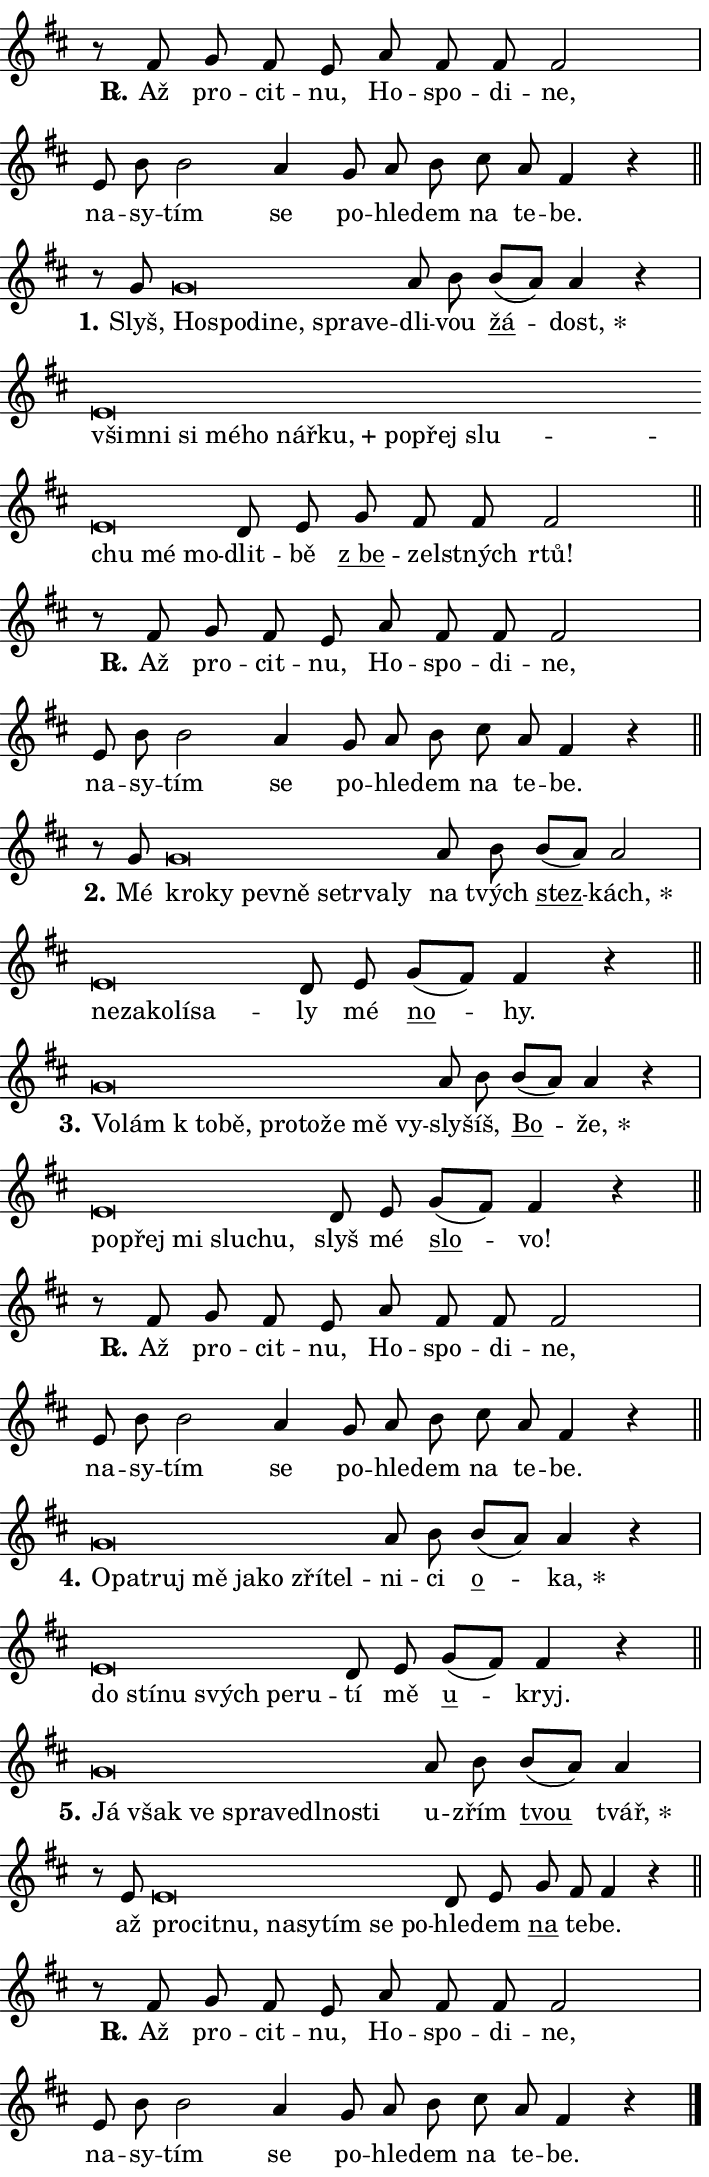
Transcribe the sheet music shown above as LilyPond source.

\version "2.24.0"
\header { tagline = "" }
\paper {
  indent = 0\cm
  top-margin = 0\cm
  right-margin = 0.13\cm % to fit lyric hyphens
  bottom-margin = 0\cm
  left-margin = 0\cm
  paper-width = 12\cm
  page-breaking = #ly:one-page-breaking
  system-system-spacing.basic-distance = #11
  score-system-spacing.basic-distance = #11
  ragged-last = ##f
}


%% Author: Thomas Morley
%% https://lists.gnu.org/archive/html/lilypond-user/2020-05/msg00002.html
#(define (line-position grob)
"Returns position of @var[grob} in current system:
   @code{'start}, if at first time-step
   @code{'end}, if at last time-step
   @code{'middle} otherwise
"
  (let* ((col (ly:item-get-column grob))
         (ln (ly:grob-object col 'left-neighbor))
         (rn (ly:grob-object col 'right-neighbor))
         (col-to-check-left (if (ly:grob? ln) ln col))
         (col-to-check-right (if (ly:grob? rn) rn col))
         (break-dir-left
           (and
             (ly:grob-property col-to-check-left 'non-musical #f)
             (ly:item-break-dir col-to-check-left)))
         (break-dir-right
           (and
             (ly:grob-property col-to-check-right 'non-musical #f)
             (ly:item-break-dir col-to-check-right))))
        (cond ((eqv? 1 break-dir-left) 'start)
              ((eqv? -1 break-dir-right) 'end)
              (else 'middle))))

#(define (tranparent-at-line-position vctor)
  (lambda (grob)
  "Relying on @code{line-position} select the relevant enry from @var{vctor}.
Used to determine transparency,"
    (case (line-position grob)
      ((end) (not (vector-ref vctor 0)))
      ((middle) (not (vector-ref vctor 1)))
      ((start) (not (vector-ref vctor 2))))))

noteHeadBreakVisibility =
#(define-music-function (break-visibility)(vector?)
"Makes @code{NoteHead}s transparent relying on @var{break-visibility}"
#{
  \override NoteHead.transparent =
    #(tranparent-at-line-position break-visibility)
#})

#(define delete-ledgers-for-transparent-note-heads
  (lambda (grob)
    "Reads whether a @code{NoteHead} is transparent.
If so this @code{NoteHead} is removed from @code{'note-heads} from
@var{grob}, which is supposed to be @code{LedgerLineSpanner}.
As a result ledgers are not printed for this @code{NoteHead}"
    (let* ((nhds-array (ly:grob-object grob 'note-heads))
           (nhds-list
             (if (ly:grob-array? nhds-array)
                 (ly:grob-array->list nhds-array)
                 '()))
           ;; Relies on the transparent-property being done before
           ;; Staff.LedgerLineSpanner.after-line-breaking is executed.
           ;; This is fragile ...
           (to-keep
             (remove
               (lambda (nhd)
                 (ly:grob-property nhd 'transparent #f))
               nhds-list)))
      ;; TODO find a better method to iterate over grob-arrays, similiar
      ;; to filter/remove etc for lists
      ;; For now rebuilt from scratch
      (set! (ly:grob-object grob 'note-heads)  '())
      (for-each
        (lambda (nhd)
          (ly:pointer-group-interface::add-grob grob 'note-heads nhd))
        to-keep))))

squashNotes = {
  \override NoteHead.X-extent = #'(-0.2 . 0.2)
  \override NoteHead.Y-extent = #'(-0.75 . 0)
  \override NoteHead.stencil =
    #(lambda (grob)
       (let ((pos (ly:grob-property grob 'staff-position)))
         (begin
           (if (< pos -7) (display "ERROR: Lower brevis then expected\n") (display ""))
           (if (<= pos -6) ly:text-interface::print ly:note-head::print))))
}
unSquashNotes = {
  \revert NoteHead.X-extent
  \revert NoteHead.Y-extent
  \revert NoteHead.stencil
}

hideNotes = \noteHeadBreakVisibility #begin-of-line-visible
unHideNotes = \noteHeadBreakVisibility #all-visible

% work-around for resetting accidentals
% https://lilypond.org/doc/v2.23/Documentation/notation/displaying-rhythms#unmetered-music
cadenzaMeasure = {
  \cadenzaOff
  \partial 1024 s1024
  \cadenzaOn
}

#(define-markup-command (accent layout props text) (markup?)
  "Underline accented syllable"
  (interpret-markup layout props
    #{\markup \override #'(offset . 4.3) \underline { #text }#}))

responsum = \markup \concat {
  "R" \hspace #-1.05 \path #0.1 #'((moveto 0 0.07) (lineto 0.9 0.8)) \hspace #0.05 "."
}

spaceSize = #0.6828661417322834 % exact space size for TeX Gyre Schola

\layout {
  \context {
    \Staff
    \remove "Time_signature_engraver"
    \override LedgerLineSpanner.after-line-breaking = #delete-ledgers-for-transparent-note-heads
  }
  \context {
    \Lyrics {
      \override LyricSpace.minimum-distance = \spaceSize
      \override LyricText.font-name = #"TeX Gyre Schola"
      \override LyricText.font-size = 1
      \override StanzaNumber.font-name = #"TeX Gyre Schola Bold"
      \override StanzaNumber.font-size = 1
    }
  }
  \context {
    \Score 
    \override NoteHead.text =
      #(lambda (grob) 
        (let ((pos (ly:grob-property grob 'staff-position)))
          #{\markup {
            \combine
              \halign #-0.55 \raise #(if (= pos -6) 0 0.5) \override #'(thickness . 2) \draw-line #'(3.2 . 0)
              \musicglyph "noteheads.sM1"
          }#}))
  }
}

% magnetic-lyrics.ily
%
%   written by
%     Jean Abou Samra <jean@abou-samra.fr>
%     Werner Lemberg <wl@gnu.org>
%
%   adapted by
%     Jiri Hon <jiri.hon@gmail.com>
%
% Version 2022-Apr-15

% https://www.mail-archive.com/lilypond-user@gnu.org/msg149350.html

#(define (Left_hyphen_pointer_engraver context)
   "Collect syllable-hyphen-syllable occurrences in lyrics and store
them in properties.  This engraver only looks to the left.  For
example, if the lyrics input is @code{foo -- bar}, it does the
following.

@itemize @bullet
@item
Set the @code{text} property of the @code{LyricHyphen} grob between
@q{foo} and @q{bar} to @code{foo}.

@item
Set the @code{left-hyphen} property of the @code{LyricText} grob with
text @q{foo} to the @code{LyricHyphen} grob between @q{foo} and
@q{bar}.
@end itemize

Use this auxiliary engraver in combination with the
@code{lyric-@/text::@/apply-@/magnetic-@/offset!} hook."
   (let ((hyphen #f)
         (text #f))
     (make-engraver
      (acknowledgers
       ((lyric-syllable-interface engraver grob source-engraver)
        (set! text grob)))
      (end-acknowledgers
       ((lyric-hyphen-interface engraver grob source-engraver)
        ;(when (not (grob::has-interface grob 'lyric-space-interface))
          (set! hyphen grob)));)
      ((stop-translation-timestep engraver)
       (when (and text hyphen)
         (ly:grob-set-object! text 'left-hyphen hyphen))
       (set! text #f)
       (set! hyphen #f)))))

#(define (lyric-text::apply-magnetic-offset! grob)
   "If the space between two syllables is less than the value in
property @code{LyricText@/.details@/.squash-threshold}, move the right
syllable to the left so that it gets concatenated with the left
syllable.

Use this function as a hook for
@code{LyricText@/.after-@/line-@/breaking} if the
@code{Left_@/hyphen_@/pointer_@/engraver} is active."
   (let ((hyphen (ly:grob-object grob 'left-hyphen #f)))
     (when hyphen
       (let ((left-text (ly:spanner-bound hyphen LEFT)))
         (when (grob::has-interface left-text 'lyric-syllable-interface)
           (let* ((common (ly:grob-common-refpoint grob left-text X))
                  (this-x-ext (ly:grob-extent grob common X))
                  (left-x-ext
                   (begin
                     ;; Trigger magnetism for left-text.
                     (ly:grob-property left-text 'after-line-breaking)
                     (ly:grob-extent left-text common X)))
                  ;; `delta` is the gap width between two syllables.
                  (delta (- (interval-start this-x-ext)
                            (interval-end left-x-ext)))
                  (details (ly:grob-property grob 'details))
                  (threshold (assoc-get 'squash-threshold details 0.2)))
             (when (< delta threshold)
               (let* (;; We have to manipulate the input text so that
                      ;; ligatures crossing syllable boundaries are not
                      ;; disabled.  For languages based on the Latin
                      ;; script this is essentially a beautification.
                      ;; However, for non-Western scripts it can be a
                      ;; necessity.
                      (lt (ly:grob-property left-text 'text))
                      (rt (ly:grob-property grob 'text))
                      (is-space (grob::has-interface hyphen 'lyric-space-interface))
                      (space (if is-space " " ""))
                      (extra-delta (if is-space spaceSize 0))
                      ;; Append new syllable.
                      (ltrt-space (if (and (string? lt) (string? rt))
                                (string-append lt space rt)
                                (make-concat-markup (list lt space rt))))
                      ;; Right-align `ltrt` to the right side.
                      (ltrt-space-markup (grob-interpret-markup
                               grob
                               (make-translate-markup
                                (cons (interval-length this-x-ext) 0)
                                (make-right-align-markup ltrt-space)))))
                 (begin
                   ;; Don't print `left-text`.
                   (ly:grob-set-property! left-text 'stencil #f)
                   ;; Set text and stencil (which holds all collected
                   ;; syllables so far) and shift it to the left.
                   (ly:grob-set-property! grob 'text ltrt-space)
                   (ly:grob-set-property! grob 'stencil ltrt-space-markup)
                   (ly:grob-translate-axis! grob (- (- delta extra-delta)) X))))))))))


#(define (lyric-hyphen::displace-bounds-first grob)
   ;; Make very sure this callback isn't triggered too early.
   (let ((left (ly:spanner-bound grob LEFT))
         (right (ly:spanner-bound grob RIGHT)))
     (ly:grob-property left 'after-line-breaking)
     (ly:grob-property right 'after-line-breaking)
     (ly:lyric-hyphen::print grob)))

squashThreshold = #0.4

\layout {
  \context {
    \Lyrics
    \consists #Left_hyphen_pointer_engraver
    \override LyricText.after-line-breaking =
      #lyric-text::apply-magnetic-offset!
    \override LyricHyphen.stencil = #lyric-hyphen::displace-bounds-first
    \override LyricText.details.squash-threshold = \squashThreshold
    \override LyricHyphen.minimum-distance = 0
    \override LyricHyphen.minimum-length = \squashThreshold
  }
}

squashText = \override LyricText.details.squash-threshold = 9999
unSquashText = \override LyricText.details.squash-threshold = \squashThreshold

leftText = \override LyricText.self-alignment-X = #LEFT
unLeftText = \revert LyricText.self-alignment-X

starOffset = #(lambda (grob) 
                (let ((x_offset (ly:self-alignment-interface::aligned-on-x-parent grob)))
                  (if (= x_offset 0) 0 (+ x_offset 1.2))))

star = #(define-music-function (syllable)(string?)
"Append star separator at the end of a syllable"
#{
  \once \override LyricText.X-offset = #starOffset
  \lyricmode { \markup {
    #syllable
    \override #'((font-name . "TeX Gyre Schola Bold")) \hspace #0.2 \lower #0.65 \larger "*"
  } }
#})

starAccent = #(define-music-function (syllable)(string?)
"Append star separator at the end of a syllable and make accent"
#{
  \once \override LyricText.X-offset = #starOffset
  \lyricmode { \markup {
    \accent #syllable
    \override #'((font-name . "TeX Gyre Schola Bold")) \hspace #0.2 \lower #0.65 \larger "*"
  } }
#})

breath = #(define-music-function (syllable)(string?)
"Append breathing indicator at the end of a syllable"
#{
  \lyricmode { \markup { #syllable "+" } }
#})

optionalBreath = #(define-music-function (syllable)(string?)
"Append optional breathing indicator at the end of a syllable"
#{
  \lyricmode { \markup { #syllable "(+)" } }
#})


\score {
    <<
        \new Voice = "melody" { \cadenzaOn \key d \major \relative { r8 fis' g fis e a fis fis fis2 \cadenzaMeasure \bar "|" e8 b' b2 a4 \bar "" g8 a b cis a fis4 r \cadenzaMeasure \bar "||" \break } }
        \new Lyrics \lyricsto "melody" { \lyricmode { \set stanza = \responsum
Až pro -- cit -- nu, Ho -- spo -- di -- ne, na -- sy -- tím se po -- hle -- dem na te -- be. } }
    >>
    \layout {}
}

\score {
    <<
        \new Voice = "melody" { \cadenzaOn \key d \major \relative { r8 g'8 \squashNotes g\breve*1/16 \hideNotes \breve*1/16 \bar "" \breve*1/16 \bar "" \breve*1/16 \bar "" \breve*1/16 \breve*1/16 \bar "" \unHideNotes \unSquashNotes a8 b \bar "" b[( a)] a4 r \cadenzaMeasure \bar "|" \squashNotes e\breve*1/16 \hideNotes \breve*1/16 \bar "" \breve*1/16 \bar "" \breve*1/16 \bar "" \breve*1/16 \bar "" \breve*1/16 \bar "" \breve*1/16 \bar "" \breve*1/16 \bar "" \breve*1/16 \bar "" \breve*1/16 \bar "" \breve*1/16 \bar "" \breve*1/16 \breve*1/16 \bar "" \unHideNotes \unSquashNotes d8 e \bar "" g fis fis fis2 \cadenzaMeasure \bar "||" \break } }
        \new Lyrics \lyricsto "melody" { \lyricmode { \set stanza = "1."
Slyš, \leftText Ho -- \squashText spo -- di -- ne, spra -- ve -- \unLeftText \unSquashText dli -- vou \markup \accent žá -- \star dost, \leftText všim -- \squashText ni si mé -- ho nář -- \breath "ku," po -- přej slu -- chu mé mo -- \unLeftText \unSquashText dlit -- bě \markup \accent "z be" -- ze -- lstných rtů! } }
    >>
    \layout {}
}

\score {
    <<
        \new Voice = "melody" { \cadenzaOn \key d \major \relative { r8 fis' g fis e a fis fis fis2 \cadenzaMeasure \bar "|" e8 b' b2 a4 \bar "" g8 a b cis a fis4 r \cadenzaMeasure \bar "||" \break } }
        \new Lyrics \lyricsto "melody" { \lyricmode { \set stanza = \responsum
Až pro -- cit -- nu, Ho -- spo -- di -- ne, na -- sy -- tím se po -- hle -- dem na te -- be. } }
    >>
    \layout {}
}

\score {
    <<
        \new Voice = "melody" { \cadenzaOn \key d \major \relative { r8 g'8 \squashNotes g\breve*1/16 \hideNotes \breve*1/16 \bar "" \breve*1/16 \bar "" \breve*1/16 \bar "" \breve*1/16 \bar "" \breve*1/16 \bar "" \breve*1/16 \breve*1/16 \bar "" \unHideNotes \unSquashNotes a8 b \bar "" b[( a)] a2 \cadenzaMeasure \bar "|" \squashNotes e\breve*1/16 \hideNotes \breve*1/16 \bar "" \breve*1/16 \bar "" \breve*1/16 \breve*1/16 \bar "" \unHideNotes \unSquashNotes d8 e \bar "" g[( fis)] fis4 r \cadenzaMeasure \bar "||" \break } }
        \new Lyrics \lyricsto "melody" { \lyricmode { \set stanza = "2."
Mé \leftText kro -- \squashText ky pev -- ně se -- tr -- va -- ly \unLeftText \unSquashText na tvých \markup \accent stez -- \star kách, \leftText ne -- \squashText za -- ko -- lí -- sa -- \unLeftText \unSquashText ly mé \markup \accent no -- hy. } }
    >>
    \layout {}
}

\score {
    <<
        \new Voice = "melody" { \cadenzaOn \key d \major \relative { \squashNotes g'\breve*1/16 \hideNotes \breve*1/16 \bar "" \breve*1/16 \bar "" \breve*1/16 \bar "" \breve*1/16 \bar "" \breve*1/16 \bar "" \breve*1/16 \bar "" \breve*1/16 \breve*1/16 \bar "" \unHideNotes \unSquashNotes a8 b \bar "" b[( a)] a4 r \cadenzaMeasure \bar "|" \squashNotes e\breve*1/16 \hideNotes \breve*1/16 \bar "" \breve*1/16 \bar "" \breve*1/16 \breve*1/16 \bar "" \unHideNotes \unSquashNotes d8 e \bar "" g[( fis)] fis4 r \cadenzaMeasure \bar "||" \break } }
        \new Lyrics \lyricsto "melody" { \lyricmode { \set stanza = "3."
\leftText Vo -- \squashText lám "k to" -- bě, pro -- to -- že mě vy -- \unLeftText \unSquashText sly -- šíš, \markup \accent Bo -- \star že, \leftText po -- \squashText přej mi slu -- chu, \unLeftText \unSquashText slyš mé \markup \accent slo -- vo! } }
    >>
    \layout {}
}

\score {
    <<
        \new Voice = "melody" { \cadenzaOn \key d \major \relative { r8 fis' g fis e a fis fis fis2 \cadenzaMeasure \bar "|" e8 b' b2 a4 \bar "" g8 a b cis a fis4 r \cadenzaMeasure \bar "||" \break } }
        \new Lyrics \lyricsto "melody" { \lyricmode { \set stanza = \responsum
Až pro -- cit -- nu, Ho -- spo -- di -- ne, na -- sy -- tím se po -- hle -- dem na te -- be. } }
    >>
    \layout {}
}

\score {
    <<
        \new Voice = "melody" { \cadenzaOn \key d \major \relative { \squashNotes g'\breve*1/16 \hideNotes \breve*1/16 \bar "" \breve*1/16 \bar "" \breve*1/16 \bar "" \breve*1/16 \bar "" \breve*1/16 \bar "" \breve*1/16 \breve*1/16 \bar "" \unHideNotes \unSquashNotes a8 b \bar "" b[( a)] a4 r \cadenzaMeasure \bar "|" \squashNotes e\breve*1/16 \hideNotes \breve*1/16 \bar "" \breve*1/16 \bar "" \breve*1/16 \bar "" \breve*1/16 \breve*1/16 \bar "" \unHideNotes \unSquashNotes d8 e \bar "" g[( fis)] fis4 r \cadenzaMeasure \bar "||" \break } }
        \new Lyrics \lyricsto "melody" { \lyricmode { \set stanza = "4."
\leftText O -- \squashText pa -- truj mě ja -- ko zří -- tel -- \unLeftText \unSquashText ni -- ci \markup \accent o -- \star ka, \leftText do \squashText stí -- nu svých pe -- ru -- \unLeftText \unSquashText tí mě \markup \accent u -- kryj. } }
    >>
    \layout {}
}

\score {
    <<
        \new Voice = "melody" { \cadenzaOn \key d \major \relative { \squashNotes g'\breve*1/16 \hideNotes \breve*1/16 \bar "" \breve*1/16 \bar "" \breve*1/16 \bar "" \breve*1/16 \bar "" \breve*1/16 \bar "" \breve*1/16 \breve*1/16 \bar "" \unHideNotes \unSquashNotes a8 b \bar "" b[( a)] a4 \cadenzaMeasure \bar "|" r8 e8 \squashNotes e\breve*1/16 \hideNotes \breve*1/16 \bar "" \breve*1/16 \bar "" \breve*1/16 \bar "" \breve*1/16 \bar "" \breve*1/16 \bar "" \breve*1/16 \breve*1/16 \bar "" \unHideNotes \unSquashNotes d8 e \bar "" g fis fis4 r \cadenzaMeasure \bar "||" \break } }
        \new Lyrics \lyricsto "melody" { \lyricmode { \set stanza = "5."
\leftText Já \squashText však ve spra -- ve -- dl -- no -- sti \unLeftText \unSquashText u -- zřím \markup \accent tvou \star tvář, až \leftText pro -- \squashText cit -- nu, na -- sy -- tím se po -- \unLeftText \unSquashText hle -- dem \markup \accent na te -- be. } }
    >>
    \layout {}
}

\score {
    <<
        \new Voice = "melody" { \cadenzaOn \key d \major \relative { r8 fis' g fis e a fis fis fis2 \cadenzaMeasure \bar "|" e8 b' b2 a4 \bar "" g8 a b cis a fis4 r \cadenzaMeasure \bar "||" \break } \bar "|." }
        \new Lyrics \lyricsto "melody" { \lyricmode { \set stanza = \responsum
Až pro -- cit -- nu, Ho -- spo -- di -- ne, na -- sy -- tím se po -- hle -- dem na te -- be. } }
    >>
    \layout {}
}
